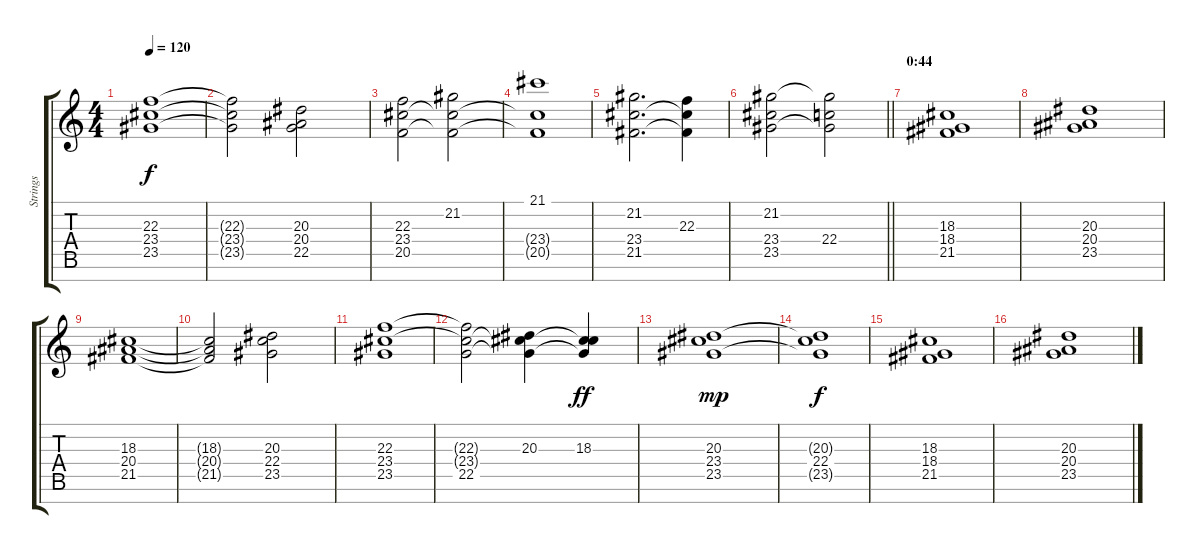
\track ("Strings" "Strings") {instrument stringensemble1}
\staff {score tabs}
\tuning (E4 B3 G3 D3 A2 E2 B1) {hide}
\ts (4 4)
\tempo 120
\clef g2
\ks c
(22.3 23.4 23.5).1{dy f} |
(22.3{t} 23.4{t} 23.5{t}).2 (20.3 20.4 22.5).2 |
(22.3 23.4 20.5).2 (21.2 23.4{t} 20.5{t}).2 |
(21.1 23.4{t} 20.5{t}).1 |
(21.2 23.4 21.5).2{d} (22.3 23.4{t} 21.5{t}).4 |
\barLineRight lightlight
(21.2 23.4 23.5).2 (21.2{t} 22.4 23.5{t}).2 |
\section ("" "0:44")
(18.3 18.4 21.5).1 |
(20.3 20.4 23.5).1 |
(18.3 20.4 21.5).1 |
(18.3{t} 20.4{t} 21.5{t}).2 (20.3 22.4 23.5).2 |
(22.3 23.4 23.5).1 |
(22.3{t} 23.4{t} 22.5).2 (20.3 23.4{t} 22.5{t}).4 (18.3 23.4{t} 22.5{t}).4{dy ff} |
(20.3 23.4 23.5).1{dy mp} |
(20.3{t} 22.4 23.5{t}).1{dy f} |
(18.3 18.4 21.5).1 |
(20.3 20.4 23.5).1
